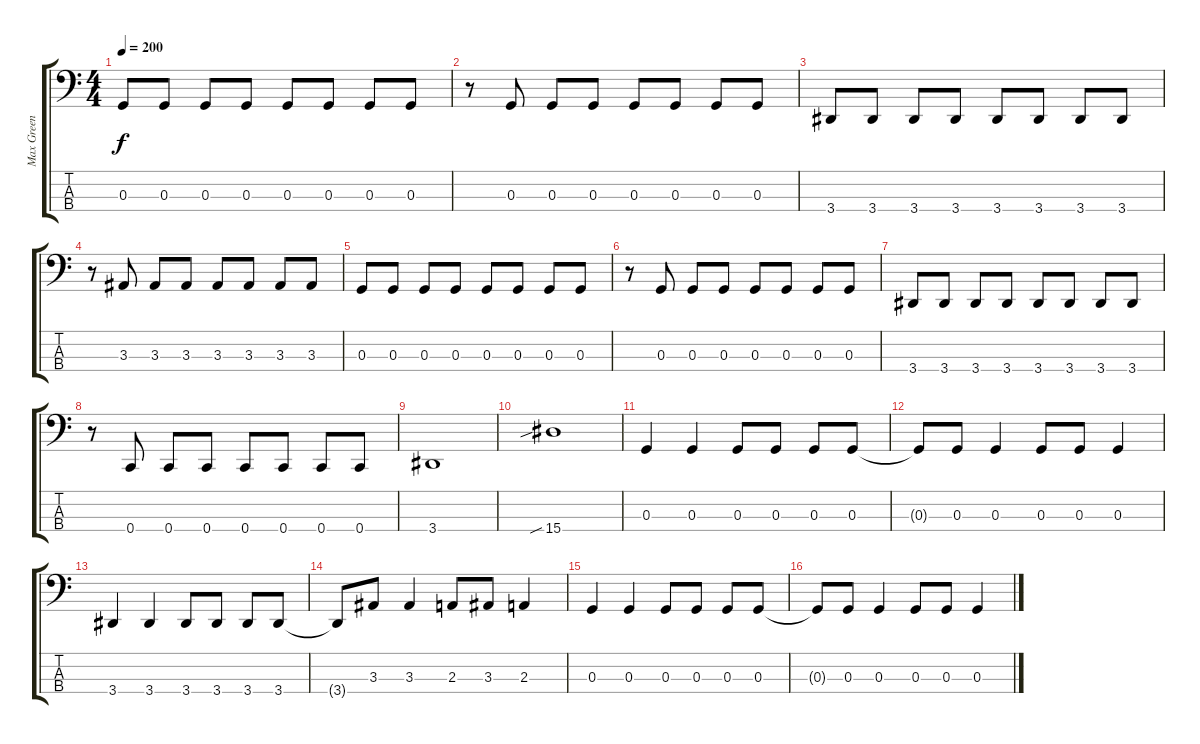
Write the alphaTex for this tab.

\track ("Max Green - Bass" "Max Green ") {instrument electricbasspick}
\staff {score tabs}
\tuning (F2 C2 G1 C1) {hide}
\ts (4 4)
\tempo 200
\clef f4
\ks c
0.3.8{dy f} 0.3.8 0.3.8 0.3.8 0.3.8 0.3.8 0.3.8 0.3.8 |
r.8 0.3.8 0.3.8 0.3.8 0.3.8 0.3.8 0.3.8 0.3.8 |
3.4.8 3.4.8 3.4.8 3.4.8 3.4.8 3.4.8 3.4.8 3.4.8 |
r.8 3.3.8 3.3.8 3.3.8 3.3.8 3.3.8 3.3.8 3.3.8 |
0.3.8 0.3.8 0.3.8 0.3.8 0.3.8 0.3.8 0.3.8 0.3.8 |
r.8 0.3.8 0.3.8 0.3.8 0.3.8 0.3.8 0.3.8 0.3.8 |
3.4.8 3.4.8 3.4.8 3.4.8 3.4.8 3.4.8 3.4.8 3.4.8 |
r.8 0.4.8 0.4.8 0.4.8 0.4.8 0.4.8 0.4.8 0.4.8 |
3.4.1 |
15.4{sib}.1 |
0.3.4 0.3.4 0.3.8 0.3.8 0.3.8 0.3.8 |
0.3{t}.8 0.3.8 0.3.4 0.3.8 0.3.8 0.3.4 |
3.4.4 3.4.4 3.4.8 3.4.8 3.4.8 3.4.8 |
3.4{t}.8 3.3.8 3.3.4 2.3.8 3.3.8 2.3.4 |
0.3.4 0.3.4 0.3.8 0.3.8 0.3.8 0.3.8 |
0.3{t}.8 0.3.8 0.3.4 0.3.8 0.3.8 0.3.4
